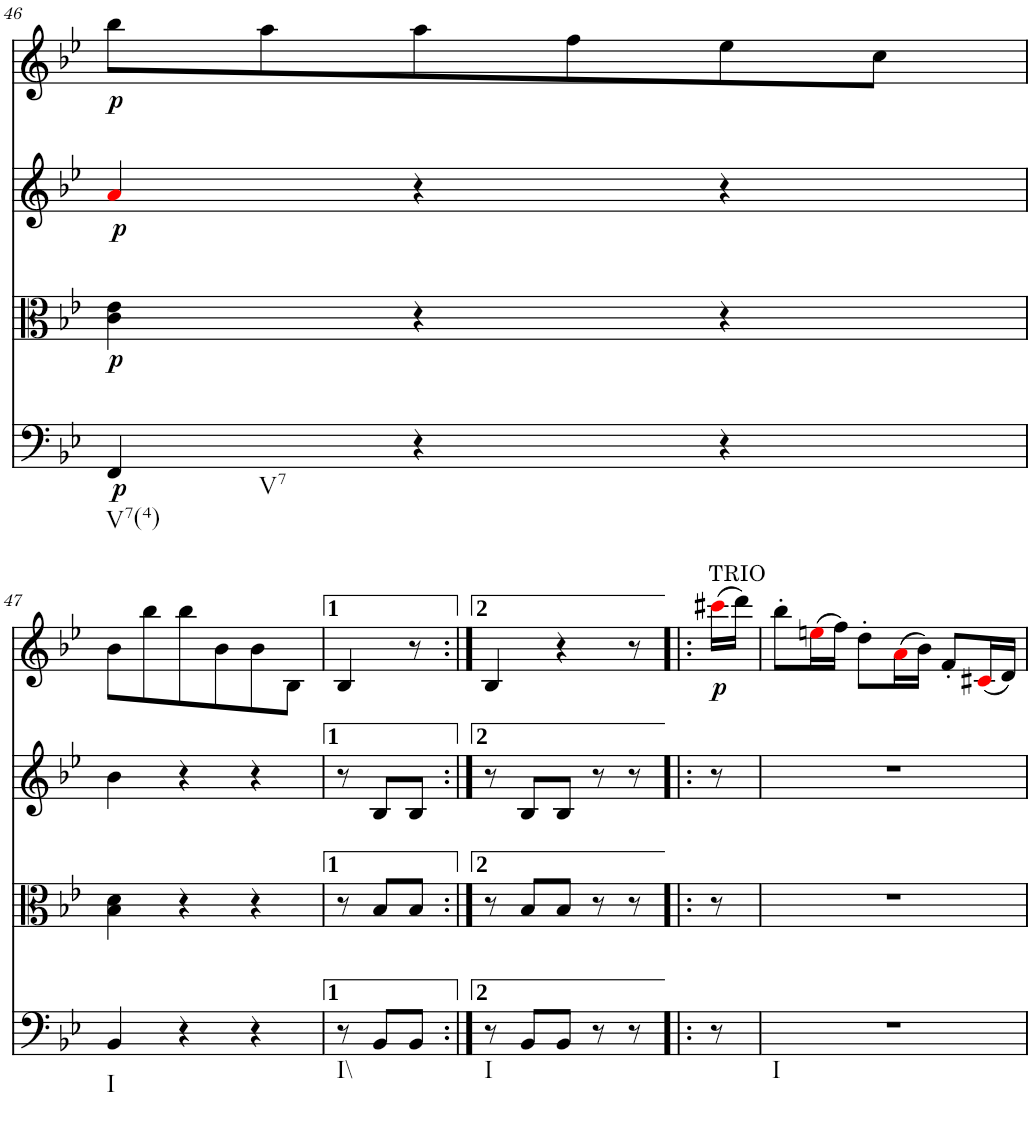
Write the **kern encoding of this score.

**kern	**dynam	**kern	**dynam	**kern	**dynam	**kern	**dynam
*part4	*part4	*part3	*part3	*part2	*part2	*part1	*part1
*staff4	*staff4	*staff3	*staff3	*staff2	*staff2	*staff1	*staff1
*I"Violoncello	*	*I"Viola	*	*I"Violin II	*	*I"Violin I	*
!!LO:PB:g=z
*clefF4	*	*clefC3	*	*clefG2	*	*clefG2	*
*k[b-e-]	*	*k[b-e-]	*	*k[b-e-]	*	*k[b-e-]	*
*B-:	*	*B-:	*	*B-:	*	*B-:	*
*M3/4	*	*M3/4	*	*M3/4	*	*M3/4	*
=46	=46	=46	=46	=46	=46	=46	=46
!LO:TX:b:t=V7(4)	!	!	!	!	!	!	!
!LO:TX:b:t=V7	!	!	!	!	!	!	!
!	!LO:DY:b	!	!LO:DY:b	!	!LO:DY:b	!	!LO:DY:b
4FF/	p	4c\ 4e-\	p	4ai/	p	8bb-\L	p
.	.	.	.	.	.	8aa\	.
4r	.	4r	.	4r	.	8aa\	.
.	.	.	.	.	.	8ff\	.
4r	.	4r	.	4r	.	8ee-\	.
.	.	.	.	.	.	8cc\J	.
!!LO:LB:g=z
=47	=47	=47	=47	=47	=47	=47	=47
!LO:TX:b:t=I	!	!	!	!	!	!	!
4BB-/	.	4B-\ 4d\	.	4b-\	.	8b-\L	.
.	.	.	.	.	.	8bb-\	.
4r	.	4r	.	4r	.	8bb-\	.
.	.	.	.	.	.	8b-\	.
4r	.	4r	.	4r	.	8b-\	.
.	.	.	.	.	.	8B-\J	.
=48	=48	=48	=48	=48	=48	=48	=48
!LO:TX:b:t=I\\	!	!	!	!	!	!	!
8r	.	8r	.	8r	.	4B-/	.
8BB-/L	.	8B-/L	.	8B-/L	.	.	.
8BB-/J	.	8B-/J	.	8B-/J	.	8r	.
=48X2:|!	=48X2:|!	=48X2:|!	=48X2:|!	=48X2:|!	=48X2:|!	=48X2:|!	=48X2:|!
!LO:TX:b:t=I	!	!	!	!	!	!	!
8r	.	8r	.	8r	.	4B-/	.
8BB-/L	.	8B-/L	.	8B-/L	.	.	.
8BB-/J	.	8B-/J	.	8B-/J	.	4r	.
8r	.	8r	.	8r	.	.	.
8r	.	8r	.	8r	.	8r	.
=48X3!|:	=48X3!|:	=48X3!|:	=48X3!|:	=48X3!|:	=48X3!|:	=48X3!|:	=48X3!|:
!	!	!	!	!	!	!LO:TX:a:t=TRIO	!
!	!	!	!	!	!	!	!LO:DY:b
8r	.	8r	.	8r	.	(16ccc#Xi\LL	p
.	.	.	.	.	.	16ddd\JJ)	.
=49	=49	=49	=49	=49	=49	=49	=49
!LO:TX:b:t=I	!	!	!	!	!	!	!
2.r	.	2.r	.	2.r	.	8bb-'\L	.
.	.	.	.	.	.	(16eeni\L	.
.	.	.	.	.	.	16ff\JJ)	.
.	.	.	.	.	.	8dd'\L	.
.	.	.	.	.	.	(16ai\L	.
.	.	.	.	.	.	16b-\JJ)	.
.	.	.	.	.	.	8f'/L	.
.	.	.	.	.	.	(16c#Xi/L	.
.	.	.	.	.	.	16d/JJ)	.
=	=	=	=	=	=	=	=
*-	*-	*-	*-	*-	*-	*-	*-
